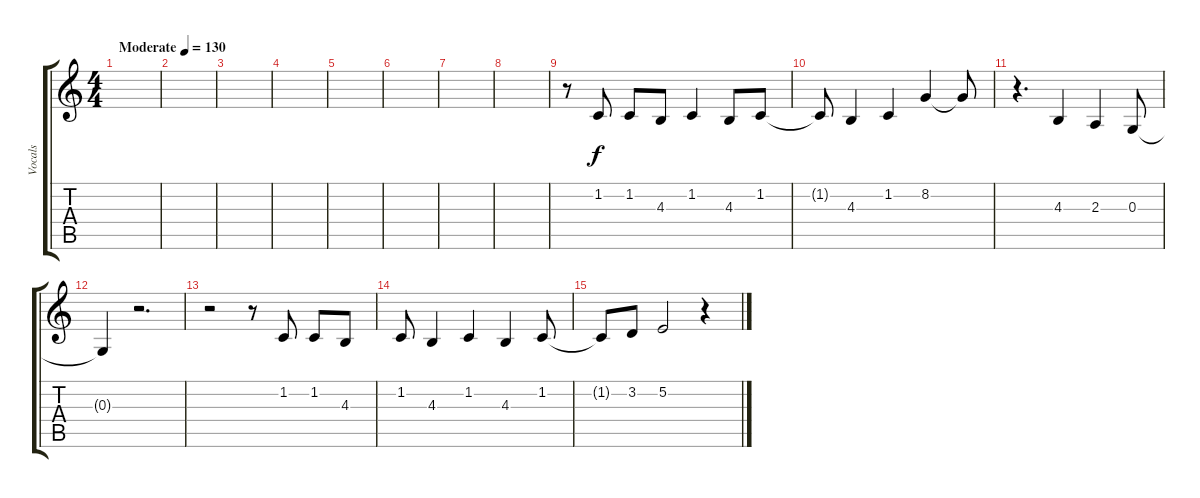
\track ("Vocals" "Vocals") {instrument altosax}
\staff {score tabs}
\tuning (E4 B3 G3 D3 A2 E2) {hide}
\ts (4 4)
\tempo (130 "Moderate")
\clef g2
\ks c
|
|
|
|
|
|
|
|
r.8 1.2.8 1.2.8 4.3.8 1.2.4 4.3.8 1.2.8 |
1.2{t}.8 4.3.4 1.2.4 8.2.4 8.2{t}.8 |
r.4{d} 4.3.4 2.3.4 0.3.8 |
0.3{t}.4 r.2{d} |
r.2 r.8 1.2.8 1.2.8 4.3.8 |
1.2.8 4.3.4 1.2.4 4.3.4 1.2.8 |
1.2{t}.8 3.2.8 5.2.2 r.4
